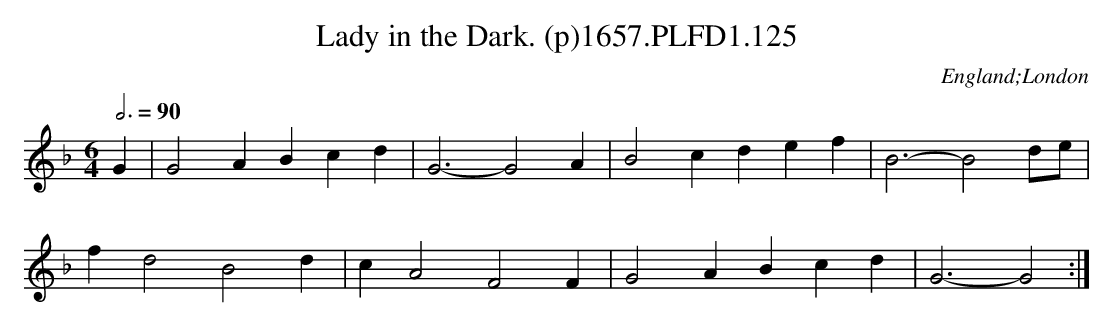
X:1
T:Lady in the Dark. (p)1657.PLFD1.125
M:6/4
L:1/4
Q:3/4=90
O:England;London
K:F
G| G2 A Bcd| G3-G2 A|B2 c def| B3-B2 d/e/|
f d2 B2 d| c A2 F2 F| G2A Bcd| G3-G2:|
